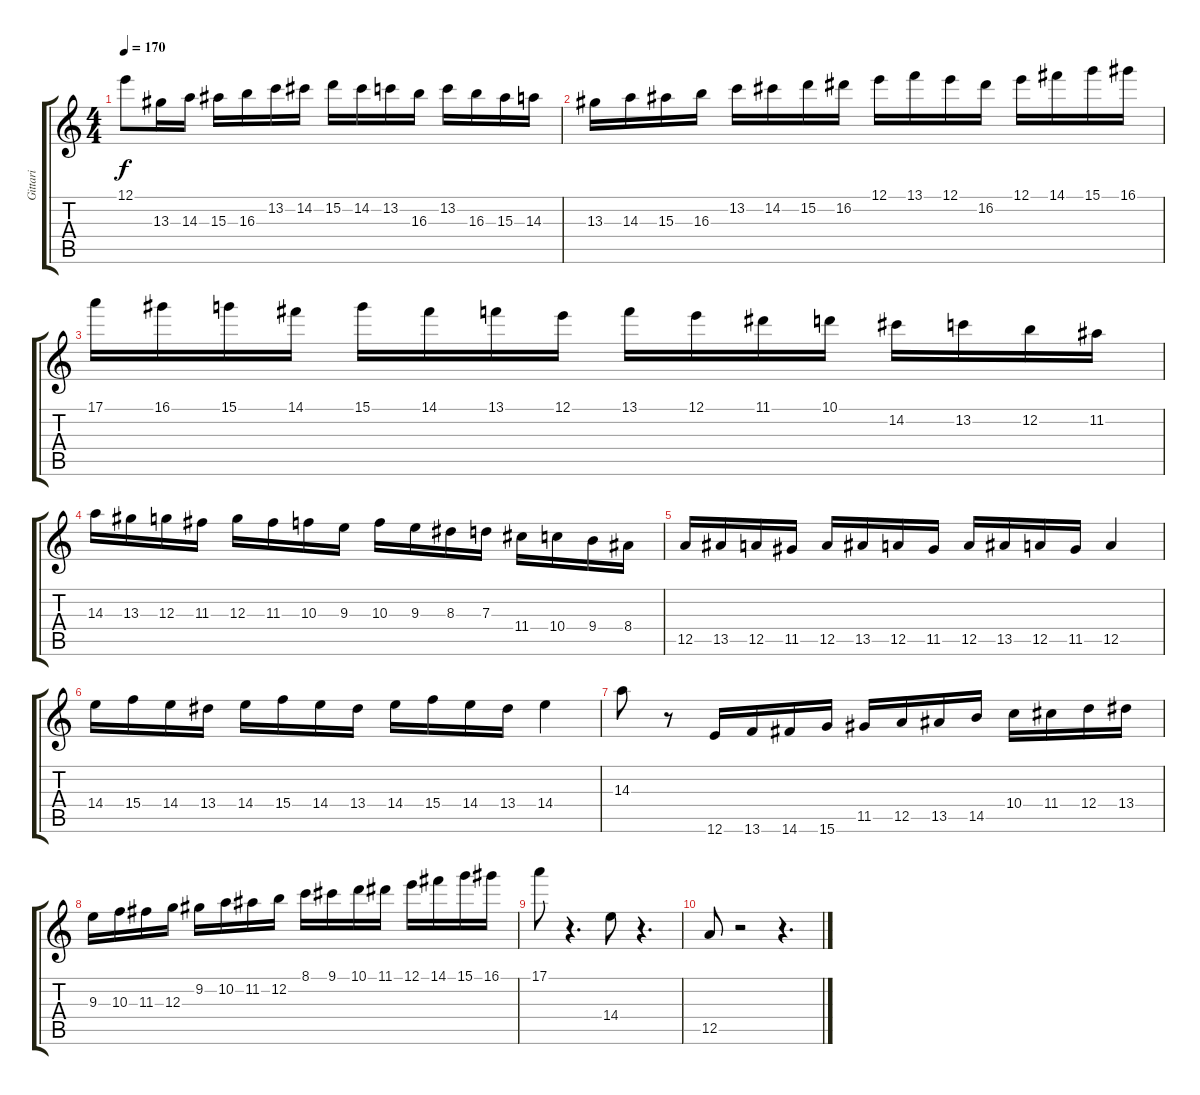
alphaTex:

\track ("Gittari" "Gittari") {instrument distortionguitar}
\staff {score tabs}
\tuning (E4 B3 G3 D3 A2 E2) {hide}
\ts (4 4)
\tempo 170
\clef g2
\ks c
12.1.8{dy f} 13.3.16 14.3.16 15.3.16 16.3.16 13.2.16 14.2.16 15.2.16 14.2.16 13.2.16 16.3.16 13.2.16 16.3.16 15.3.16 14.3.16 |
13.3.16 14.3.16 15.3.16 16.3.16 13.2.16 14.2.16 15.2.16 16.2.16 12.1.16 13.1.16 12.1.16 16.2.16 12.1.16 14.1.16 15.1.16 16.1.16 |
17.1.16 16.1.16 15.1.16 14.1.16 15.1.16 14.1.16 13.1.16 12.1.16 13.1.16 12.1.16 11.1.16 10.1.16 14.2.16 13.2.16 12.2.16 11.2.16 |
14.3.16 13.3.16 12.3.16 11.3.16 12.3.16 11.3.16 10.3.16 9.3.16 10.3.16 9.3.16 8.3.16 7.3.16 11.4.16 10.4.16 9.4.16 8.4.16 |
12.5.16 13.5.16 12.5.16 11.5.16 12.5.16 13.5.16 12.5.16 11.5.16 12.5.16 13.5.16 12.5.16 11.5.16 12.5.4 |
14.4.16 15.4.16 14.4.16 13.4.16 14.4.16 15.4.16 14.4.16 13.4.16 14.4.16 15.4.16 14.4.16 13.4.16 14.4.4 |
14.3.8 r.8 12.6.16 13.6.16 14.6.16 15.6.16 11.5.16 12.5.16 13.5.16 14.5.16 10.4.16 11.4.16 12.4.16 13.4.16 |
9.3.16 10.3.16 11.3.16 12.3.16 9.2.16 10.2.16 11.2.16 12.2.16 8.1.16 9.1.16 10.1.16 11.1.16 12.1.16 14.1.16 15.1.16 16.1.16 |
17.1.8 r.4{d} 14.4.8 r.4{d} |
12.5.8 r.2 r.4{d}
